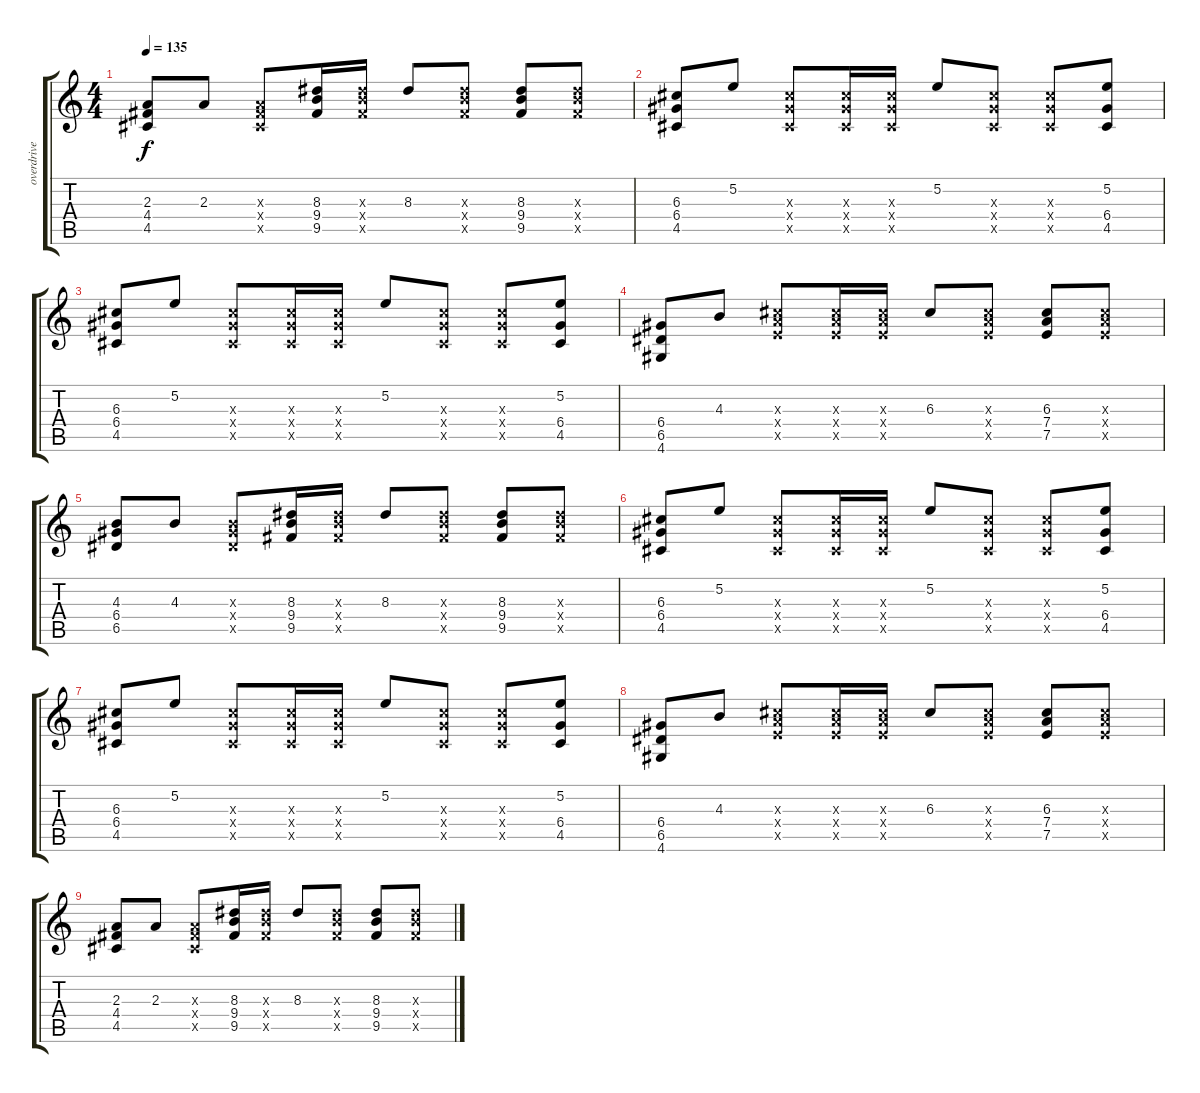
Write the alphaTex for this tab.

\track ("overdrive guitar" "overdrive ") {instrument overdrivenguitar}
\staff {score tabs}
\tuning (E4 B3 G3 D3 A2 E2) {hide}
\ts (4 4)
\tempo 135
\clef g2
\ks c
(2.3 4.4 4.5).8{dy f} 2.3.8 (2.3{x} 4.4{x} 4.5{x}).8 (8.3 9.4 9.5).16 (8.3{x} 9.4{x} 9.5{x}).16 8.3.8{beam Up} (8.3{x} 9.4{x} 9.5{x}).8 (8.3 9.4 9.5).8 (8.3{x} 9.4{x} 9.5{x}).8 |
(6.3 6.4 4.5).8 5.2.8 (6.3{x} 6.4{x} 4.5{x}).8 (6.3{x} 6.4{x} 4.5{x}).16 (6.3{x} 6.4{x} 4.5{x}).16 5.2.8{beam Up} (6.3{x} 6.4{x} 4.5{x}).8 (6.3{x} 6.4{x} 4.5{x}).8 (5.2 6.4 4.5).8 |
(6.3 6.4 4.5).8 5.2.8 (6.3{x} 6.4{x} 4.5{x}).8 (6.3{x} 6.4{x} 4.5{x}).16 (6.3{x} 6.4{x} 4.5{x}).16 5.2.8{beam Up} (6.3{x} 6.4{x} 4.5{x}).8 (6.3{x} 6.4{x} 4.5{x}).8 (5.2 6.4 4.5).8 |
(6.4 6.5 4.6).8 4.3.8 (6.3{x} 7.4{x} 7.5{x}).8 (6.3{x} 7.4{x} 7.5{x}).16 (6.3{x} 7.4{x} 7.5{x}).16 6.3.8{beam Up} (6.3{x} 7.4{x} 7.5{x}).8 (6.3 7.4 7.5).8 (6.3{x} 7.4{x} 7.5{x}).8 |
(4.3 6.4 6.5).8 4.3.8 (4.3{x} 6.4{x} 6.5{x}).8 (8.3 9.4 9.5).16 (8.3{x} 9.4{x} 9.5{x}).16 8.3.8{beam Up} (8.3{x} 9.4{x} 9.5{x}).8 (8.3 9.4 9.5).8 (8.3{x} 9.4{x} 9.5{x}).8 |
(6.3 6.4 4.5).8 5.2.8 (6.3{x} 6.4{x} 4.5{x}).8 (6.3{x} 6.4{x} 4.5{x}).16 (6.3{x} 6.4{x} 4.5{x}).16 5.2.8{beam Up} (6.3{x} 6.4{x} 4.5{x}).8 (6.3{x} 6.4{x} 4.5{x}).8 (5.2 6.4 4.5).8 |
(6.3 6.4 4.5).8 5.2.8 (6.3{x} 6.4{x} 4.5{x}).8 (6.3{x} 6.4{x} 4.5{x}).16 (6.3{x} 6.4{x} 4.5{x}).16 5.2.8{beam Up} (6.3{x} 6.4{x} 4.5{x}).8 (6.3{x} 6.4{x} 4.5{x}).8 (5.2 6.4 4.5).8 |
(6.4 6.5 4.6).8 4.3.8 (6.3{x} 7.4{x} 7.5{x}).8 (6.3{x} 7.4{x} 7.5{x}).16 (6.3{x} 7.4{x} 7.5{x}).16 6.3.8{beam Up} (6.3{x} 7.4{x} 7.5{x}).8 (6.3 7.4 7.5).8 (6.3{x} 7.4{x} 7.5{x}).8 |
(2.3 4.4 4.5).8 2.3.8 (2.3{x} 4.4{x} 4.5{x}).8 (8.3 9.4 9.5).16 (8.3{x} 9.4{x} 9.5{x}).16 8.3.8{beam Up} (8.3{x} 9.4{x} 9.5{x}).8 (8.3 9.4 9.5).8 (8.3{x} 9.4{x} 9.5{x}).8
